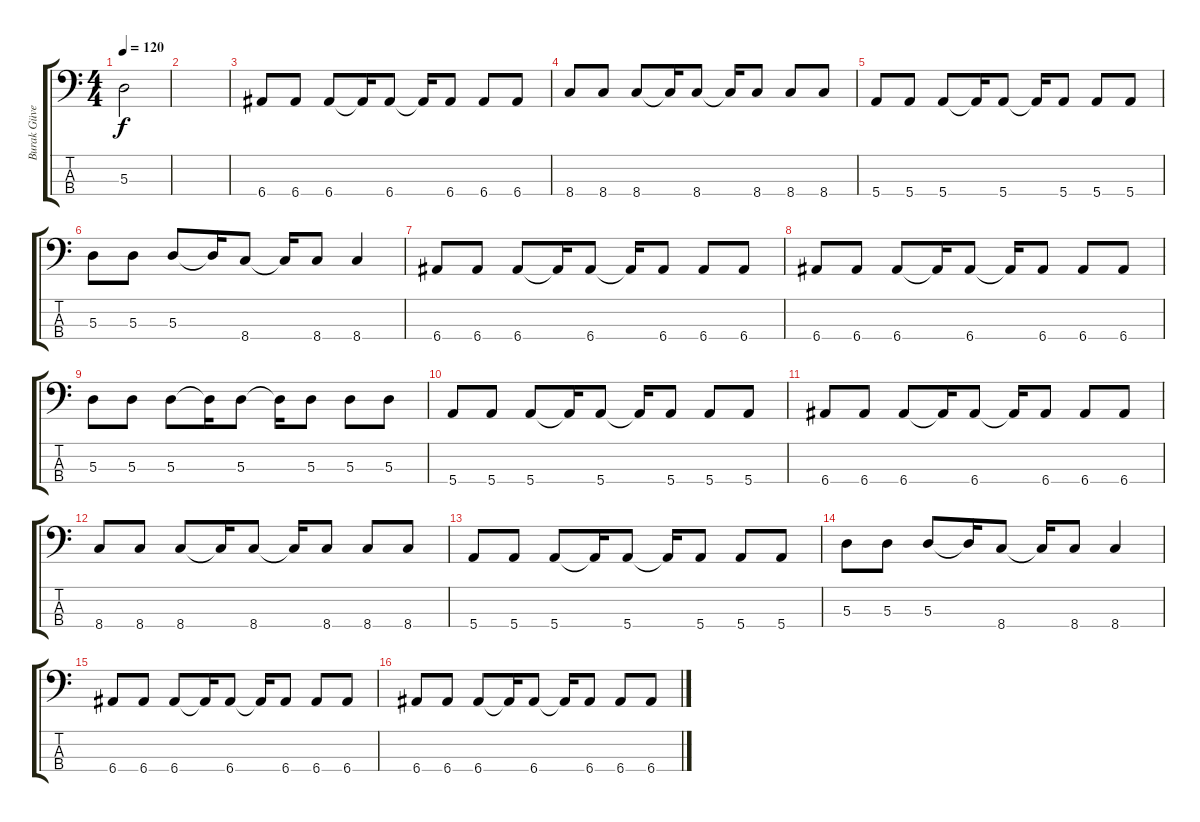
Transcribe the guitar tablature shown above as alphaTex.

\track ("Burak Güven" "Burak Güve") {instrument electricbassfinger}
\staff {score tabs}
\tuning (G2 D2 A1 E1) {hide}
\ts (4 4)
\tempo 120
\clef f4
\ks c
5.3.2{dy f} |
|
6.4.8 6.4.8 6.4.8 6.4{t}.16 6.4.8 6.4{t}.16 6.4.8 6.4.8 6.4.8 |
8.4.8 8.4.8 8.4.8 8.4{t}.16 8.4.8 8.4{t}.16 8.4.8 8.4.8 8.4.8 |
5.4.8 5.4.8 5.4.8 5.4{t}.16 5.4.8 5.4{t}.16 5.4.8 5.4.8 5.4.8 |
5.3.8 5.3.8 5.3.8 5.3{t}.16 8.4.8 8.4{t}.16 8.4.8 8.4.4 |
6.4.8 6.4.8 6.4.8 6.4{t}.16 6.4.8 6.4{t}.16 6.4.8 6.4.8 6.4.8 |
6.4.8 6.4.8 6.4.8 6.4{t}.16 6.4.8 6.4{t}.16 6.4.8 6.4.8 6.4.8 |
5.3.8 5.3.8 5.3.8 5.3{t}.16 5.3.8 5.3{t}.16 5.3.8 5.3.8 5.3.8 |
5.4.8 5.4.8 5.4.8 5.4{t}.16 5.4.8 5.4{t}.16 5.4.8 5.4.8 5.4.8 |
6.4.8 6.4.8 6.4.8 6.4{t}.16 6.4.8 6.4{t}.16 6.4.8 6.4.8 6.4.8 |
8.4.8 8.4.8 8.4.8 8.4{t}.16 8.4.8 8.4{t}.16 8.4.8 8.4.8 8.4.8 |
5.4.8 5.4.8 5.4.8 5.4{t}.16 5.4.8 5.4{t}.16 5.4.8 5.4.8 5.4.8 |
5.3.8 5.3.8 5.3.8 5.3{t}.16 8.4.8 8.4{t}.16 8.4.8 8.4.4 |
6.4.8 6.4.8 6.4.8 6.4{t}.16 6.4.8 6.4{t}.16 6.4.8 6.4.8 6.4.8 |
6.4.8 6.4.8 6.4.8 6.4{t}.16 6.4.8 6.4{t}.16 6.4.8 6.4.8 6.4.8
